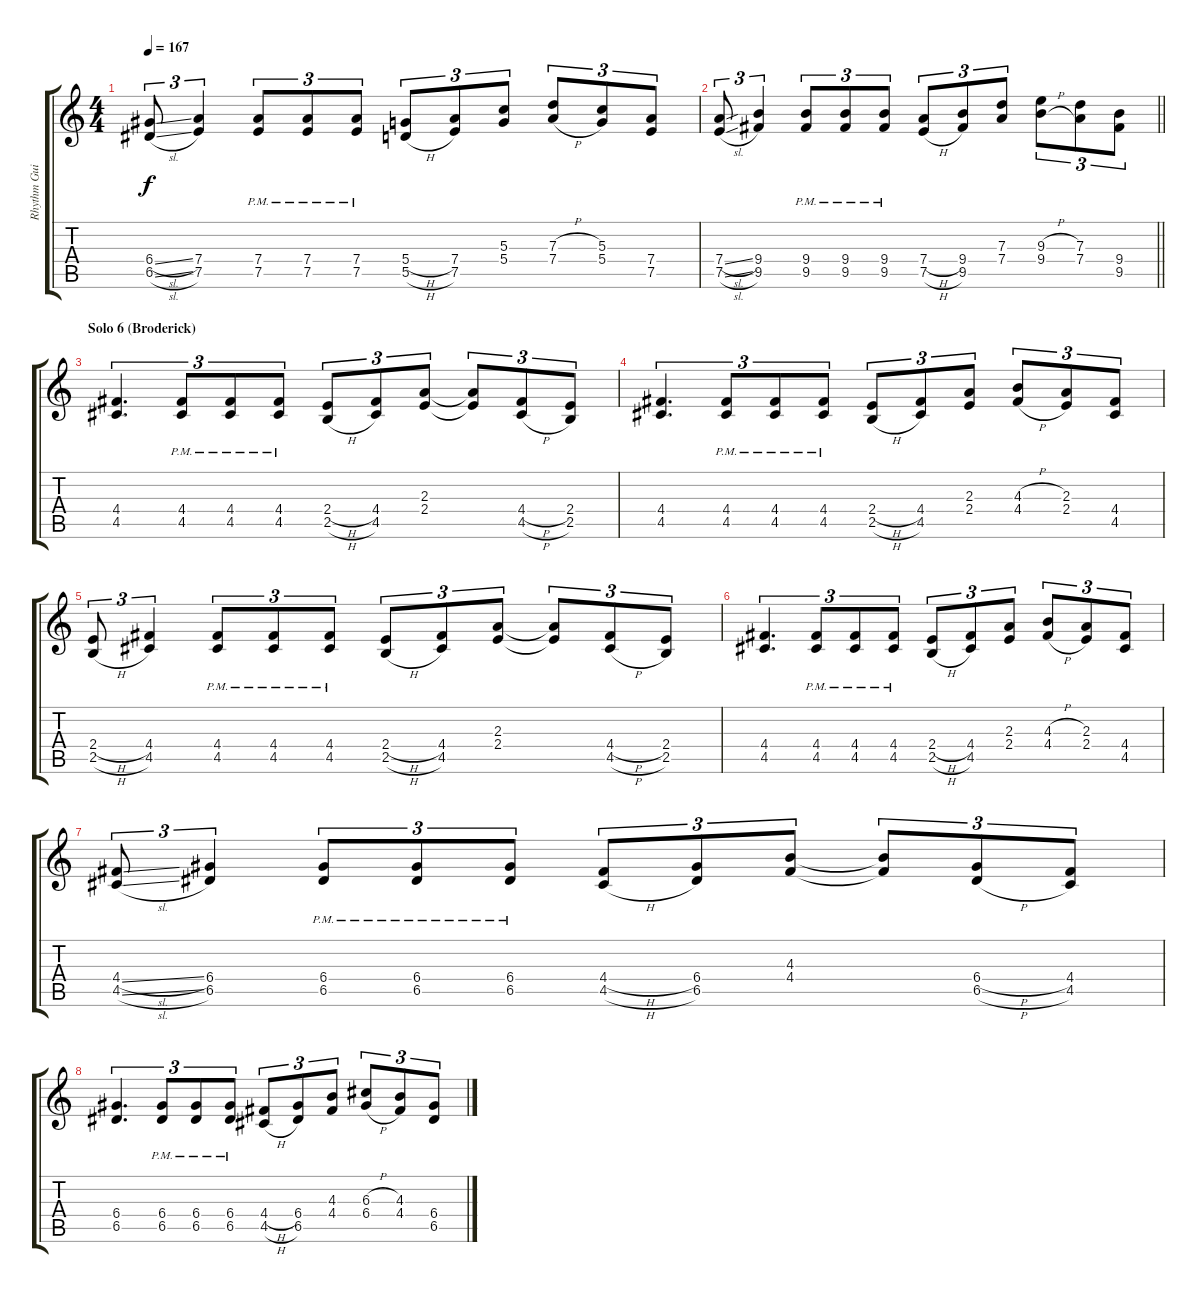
\track ("Rhythm Guitar 1 (Mustaine)" "Rhythm Gui") {instrument distortionguitar}
\staff {score tabs}
\tuning (E4 B3 G3 D3 A2 E2) {hide}
\ts (4 4)
\tempo 167
\clef g2
\ks c
(6.4{sl} 6.5{sl}).8{tu (3 2) dy f} (7.4 7.5).4{tu (3 2)} (7.4{pm} 7.5{pm}).8{tu (3 2)} (7.4{pm} 7.5{pm}).8{tu (3 2)} (7.4{pm} 7.5{pm}).8{tu (3 2)} (5.4{h} 5.5{h}).8{tu (3 2)} (7.4 7.5).8{tu (3 2)} (5.3 5.4).8{tu (3 2)} (7.3{h} 7.4{h}).8{tu (3 2)} (5.3 5.4).8{tu (3 2)} (7.4 7.5).8{tu (3 2)} |
\barLineRight lightlight
(7.4{sl} 7.5{sl}).8{tu (3 2)} (9.4 9.5).4{tu (3 2)} (9.4{pm} 9.5{pm}).8{tu (3 2)} (9.4{pm} 9.5{pm}).8{tu (3 2)} (9.4{pm} 9.5{pm}).8{tu (3 2)} (7.4{h} 7.5{h}).8{tu (3 2)} (9.4 9.5).8{tu (3 2)} (7.3 7.4).8{tu (3 2)} (9.3{h} 9.4{h}).8{tu (3 2)} (7.3 7.4).8{tu (3 2)} (9.4 9.5).8{tu (3 2)} |
\section ("" "Solo 6 (Broderick)")
(4.4 4.5).4{d tu (3 2)} (4.4{pm} 4.5{pm}).8{tu (3 2)} (4.4{pm} 4.5{pm}).8{tu (3 2)} (4.4{pm} 4.5{pm}).8{tu (3 2)} (2.4{h} 2.5{h}).8{tu (3 2)} (4.4 4.5).8{tu (3 2)} (2.3 2.4).8{tu (3 2)} (2.3{t} 2.4{t}).8{tu (3 2)} (4.4{h} 4.5{h}).8{tu (3 2)} (2.4 2.5).8{tu (3 2)} |
(4.4 4.5).4{d tu (3 2)} (4.4{pm} 4.5{pm}).8{tu (3 2)} (4.4{pm} 4.5{pm}).8{tu (3 2)} (4.4{pm} 4.5{pm}).8{tu (3 2)} (2.4{h} 2.5{h}).8{tu (3 2)} (4.4 4.5).8{tu (3 2)} (2.3 2.4).8{tu (3 2)} (4.3{h} 4.4{h}).8{tu (3 2)} (2.3 2.4).8{tu (3 2)} (4.4 4.5).8{tu (3 2)} |
(2.4{h} 2.5{h}).8{tu (3 2)} (4.4 4.5).4{tu (3 2)} (4.4{pm} 4.5{pm}).8{tu (3 2)} (4.4{pm} 4.5{pm}).8{tu (3 2)} (4.4{pm} 4.5{pm}).8{tu (3 2)} (2.4{h} 2.5{h}).8{tu (3 2)} (4.4 4.5).8{tu (3 2)} (2.3 2.4).8{tu (3 2)} (2.3{t} 2.4{t}).8{tu (3 2)} (4.4{h} 4.5{h}).8{tu (3 2)} (2.4 2.5).8{tu (3 2)} |
(4.4 4.5).4{d tu (3 2)} (4.4{pm} 4.5{pm}).8{tu (3 2)} (4.4{pm} 4.5{pm}).8{tu (3 2)} (4.4{pm} 4.5{pm}).8{tu (3 2)} (2.4{h} 2.5{h}).8{tu (3 2)} (4.4 4.5).8{tu (3 2)} (2.3 2.4).8{tu (3 2)} (4.3{h} 4.4{h}).8{tu (3 2)} (2.3 2.4).8{tu (3 2)} (4.4 4.5).8{tu (3 2)} |
(4.4{sl} 4.5{sl}).8{tu (3 2)} (6.4 6.5).4{tu (3 2)} (6.4{pm} 6.5{pm}).8{tu (3 2)} (6.4{pm} 6.5{pm}).8{tu (3 2)} (6.4{pm} 6.5{pm}).8{tu (3 2)} (4.4{h} 4.5{h}).8{tu (3 2)} (6.4 6.5).8{tu (3 2)} (4.3 4.4).8{tu (3 2)} (4.3{t} 4.4{t}).8{tu (3 2)} (6.4{h} 6.5{h}).8{tu (3 2)} (4.4 4.5).8{tu (3 2)} |
(6.4 6.5).4{d tu (3 2)} (6.4{pm} 6.5{pm}).8{tu (3 2)} (6.4{pm} 6.5{pm}).8{tu (3 2)} (6.4{pm} 6.5{pm}).8{tu (3 2)} (4.4{h} 4.5{h}).8{tu (3 2)} (6.4 6.5).8{tu (3 2)} (4.3 4.4).8{tu (3 2)} (6.3{h} 6.4{h}).8{tu (3 2)} (4.3 4.4).8{tu (3 2)} (6.4 6.5).8{tu (3 2)}
